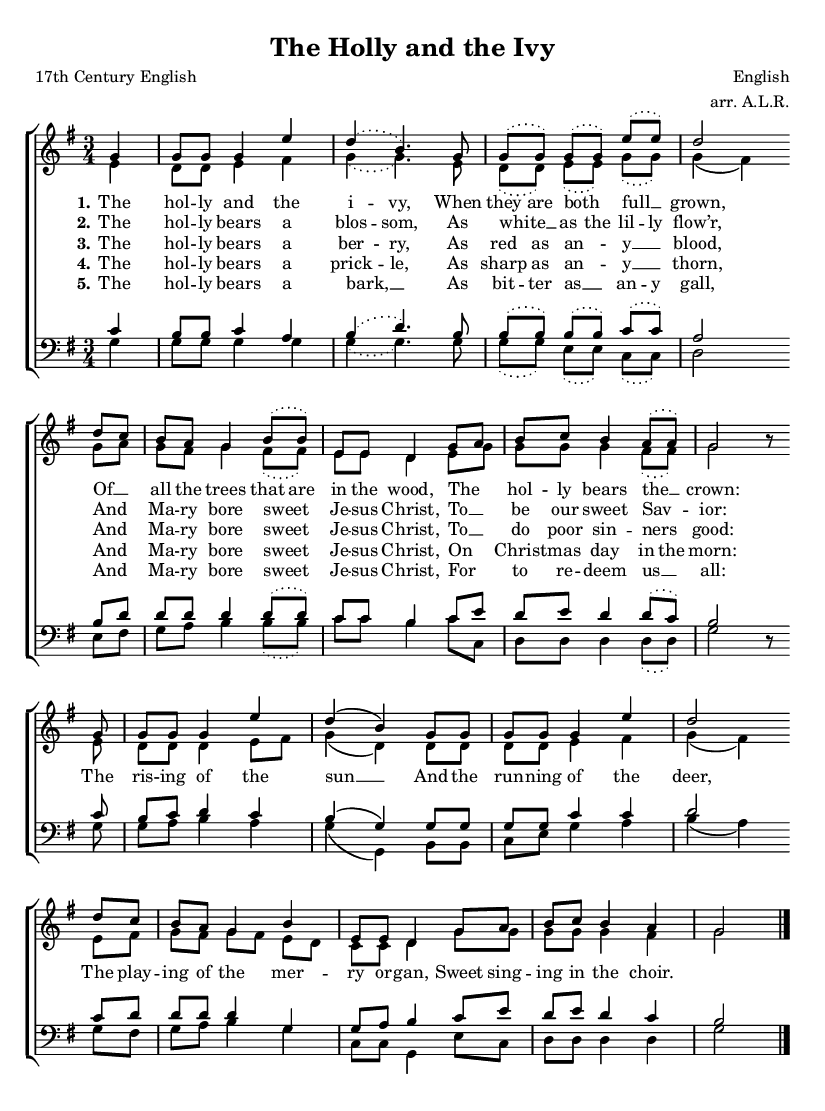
\version "2.14.2"
\include "header.ly"
\header {
  title = "The Holly and the Ivy"
  poet = "17th Century English"
  arranger = "arr. A.L.R."
  composer = "English"
}
global = {
  \preamble
  \key g \major
  \time 3/4
  \set Timing.beamExceptions = #'()
  \set Timing.baseMoment = #(ly:make-moment 1/4)
}

sopMusic = \relative c'' {
  \partial 4 g4 |
  g8 g8 g4 e' |
  \slurDotted d4( b4.) g8 |
  g( g) g( g) e'( e) |
  d2 \bar"" \break

  \slurSolid d8[ c] |
  b8 a g4 \slurDotted b8( b) |
  e, e d4 \slurSolid g8[ a] |
  b c b4 \slurDotted a8( a) |
  g2 b8\rest \bar""\break

  g8 |
  g g g4 e'4 |
  \slurSolid d( b) g8 g |
  g g g4 e' |
  d2 \bar""\break d8[ c] |

  b8 a g4 b |
  e,8 e d4 g8 a |
  b c b4 a |
  g2 \bar "|."

}
sopWords = \lyricmode {

}

altoMusic = \relative c' {
  e4 |
  d8 d e4 fis |
  \slurDotted g( g4.) e8 |
  d8( d) e( e) g( g) |
  \slurSolid g4( fis)

  g8[ a] |
  g8 fis g4 \slurDotted fis8( fis) |
  e8 e d4 \slurSolid e8[ g] |
  g8 g g4 \slurDotted fis8( fis) |
  g2 s8

  e8 |
  d d d4 \slurSolid e8[ fis] |
  g4( d) d8 d |
  d d e4 fis |
  g( fis) e8[ fis] |

  g fis g[ fis] e[ d] |
  c8 c d4 g8 g |
  g g g4 fis |
  g2 \bar "|."
}
altoWords = {
  \lyricmode {
    \set stanza = #"1."
    \set ignoreMelismata = ##t
    The hol -- ly and the i -- vy,
    When they are both _ full __ _ grown,
    Of __ _ all the trees that are in the wood,
    The _ hol -- ly bears the __ _ crown:

    \unset ignoreMelismata
  }
  \lyricmode{
    %\set associatedVoice = "basses"
    The ris -- ing of the sun __
    And the run -- ning of the deer,
    The play -- ing of the mer -- ry or -- gan,
    Sweet sing -- ing in the choir.
  }
}
altoWordsII = \lyricmode {
  \set stanza = #"2."
  \set ignoreMelismata = ##t
  The hol -- ly bears a blos -- som,
  As white __ _ as the lil -- ly flow’r,
  And _ Ma -- ry bore sweet _ Je -- sus Christ, To __ _ be our sweet Sav -- _ ior:
}
altoWordsIII = {
  \set stanza = "3."
  \lyricmode {
    \set ignoreMelismata = ##t
    The hol -- ly bears a ber -- ry,
    As red as an -- _ y __ _ blood,
    And _ Ma -- ry bore sweet _ Je -- sus Christ, To __ _ do poor sin -- ners _ good:
  }
}
altoWordsIV = \lyricmode {
  \set stanza = #"4."
  \set ignoreMelismata = ##t
  The hol -- ly bears a prick -- le, As sharp as an -- _ y __ _ thorn,
  And _ Ma -- ry bore sweet _ Je -- sus Christ, On _ Christ -- mas day in the morn:
}
altoWordsV = \lyricmode {
  \set stanza = #"5."
  \set ignoreMelismata = ##t
  The hol -- ly bears a bark, __ _ As bit -- ter as __ _ an -- y gall,
  And _ Ma -- ry bore sweet _ Je -- sus Christ, For _ to re -- deem us __ _ all:
}
altoWordsVI = \lyricmode {
}
tenorMusic = \relative c' {
  c4 |
  b8 b c4 a |
  \slurDotted b4( d4.) b8 |
  b( b) b( b) c( c) |
  a2

  \slurSolid b8[ d] |
  d8 d d4 \slurDotted d8( d) |
  c c b4 \slurSolid c8[ e] |
  d e d4 \slurDotted d8( c) |
  b2 s8

  c8 |
  b c d4 c |
  \slurSolid b( g) g8 g |
  g g c4 c |
  d2 c8[ d] |

  d8 d d4 g, |
  g8 a b4 c8 e |
  d e d4 c |
  b2 \bar "|."
}
tenorWords = \lyricmode {

}

bassMusic = \relative c' {
  g4 |
  g8 g g4 g |
  \slurDotted g4( g4.) g8 |
  g8( g) e( e) c( c) |
  d2

  \slurSolid e8[ fis] |
  g8 a b4 \slurDotted b8( b) |
  c8 c b4 \slurSolid c8[ c,] |
  d d d4 \slurDotted d8( d) |
  g2 d8\rest

  g8 |
  g a b4 a4 |
  \slurSolid g4( g,) b8 b |
  c e g4 a |
  b( a) g8[ fis] |

  g a b4 g |
  c,8 c g4 e'8 c |
  d d d4 d |
  g2 \bar "|."
}
bassWords = \lyricmode {

}

pianoRH = \relative c' {

}
pianoLH = \relative c' {

}

\score {
  <<
   \new ChoirStaff <<
    \new Staff = women <<
      \new Voice = "sopranos" { \voiceOne << \global \sopMusic >> }
      \new Voice = "altos" { \voiceTwo << \global \altoMusic >> }
    >>
    \new Staff = men <<
      \clef bass
      \new Voice = "tenors" { \voiceOne << \global \tenorMusic >> }
      \new Voice = "basses" { \voiceTwo << \global \bassMusic >> }
    >>
    \new Lyrics \with { alignAboveContext = #"women" } \lyricsto "sopranos" \sopWords
    \new Lyrics = "altosVI"  \with { alignBelowContext = #"women" } \lyricsto "sopranos" \altoWordsVI
    \new Lyrics = "altosV"  \with { alignBelowContext = #"women" } \lyricsto "sopranos" \altoWordsV
    \new Lyrics = "altosIV"  \with { alignBelowContext = #"women" } \lyricsto "sopranos" \altoWordsIV
    \new Lyrics = "altosIII"  \with { alignBelowContext = #"women" } \lyricsto "sopranos" \altoWordsIII
    \new Lyrics = "altosII"  \with { alignBelowContext = #"women" } \lyricsto "sopranos" \altoWordsII
    \new Lyrics = "altos"  \with { alignBelowContext = #"women"  } \lyricsto "sopranos" \altoWords
    \new Lyrics \with { alignAboveContext = #"men"  } \lyricsto "tenors" \tenorWords
    \new Lyrics \with { alignBelowContext = #"men"  } \lyricsto "basses" \bassWords
  >>
  >>
}
